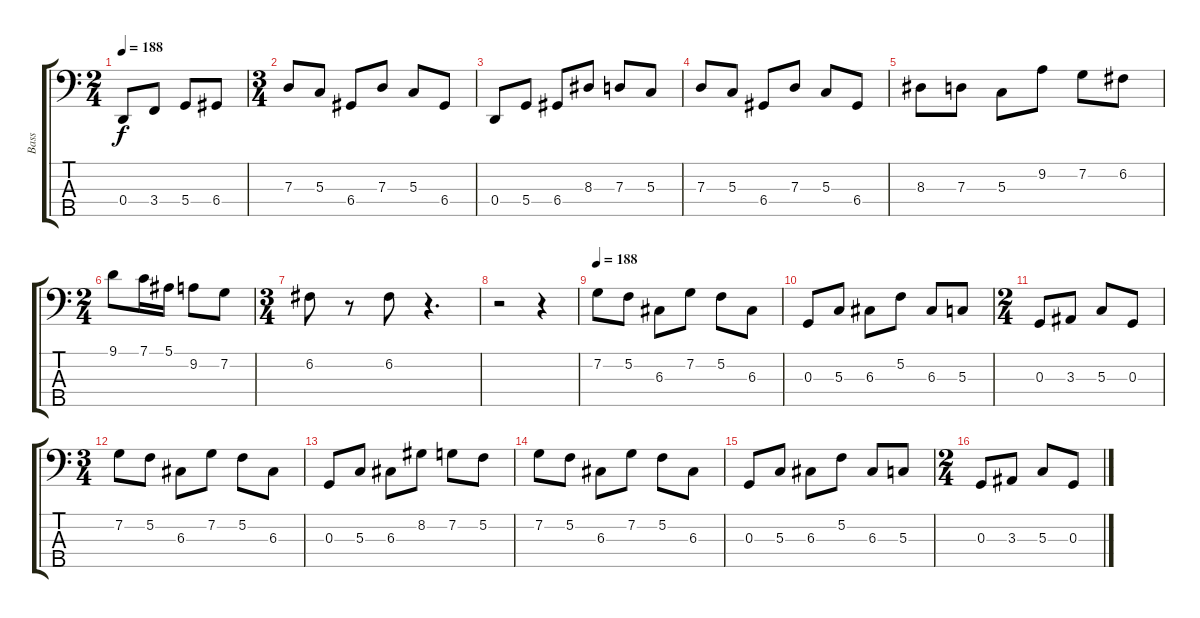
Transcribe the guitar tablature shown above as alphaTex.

\track ("Bass" "Bass") {instrument electricbassfinger}
\staff {score tabs}
\tuning (F2 C2 G1 D1 A0) {hide}
\ts (2 4)
\tempo 188
\clef f4
\ks c
0.4.8{dy f} 3.4.8 5.4.8 6.4.8 |
\ts (3 4)
7.3.8 5.3.8 6.4.8 7.3.8 5.3.8 6.4.8 |
0.4.8 5.4.8 6.4.8 8.3.8 7.3.8 5.3.8 |
7.3.8 5.3.8 6.4.8 7.3.8 5.3.8 6.4.8 |
8.3.8 7.3.8 5.3.8 9.2.8 7.2.8 6.2.8 |
\ts (2 4)
9.1.8 7.1.16 5.1.16 9.2.8 7.2.8 |
\ts (3 4)
6.2.8 r.8 6.2.8 r.4{d} |
r.2 r.4 |
\tempo 188
7.2.8 5.2.8 6.3.8 7.2.8 5.2.8 6.3.8 |
0.3.8 5.3.8 6.3.8 5.2.8 6.3.8 5.3.8 |
\ts (2 4)
0.3.8 3.3.8 5.3.8 0.3.8 |
\ts (3 4)
7.2.8 5.2.8 6.3.8 7.2.8 5.2.8 6.3.8 |
0.3.8 5.3.8 6.3.8 8.2.8 7.2.8 5.2.8 |
7.2.8 5.2.8 6.3.8 7.2.8 5.2.8 6.3.8 |
0.3.8 5.3.8 6.3.8 5.2.8 6.3.8 5.3.8 |
\ts (2 4)
0.3.8 3.3.8 5.3.8 0.3.8
